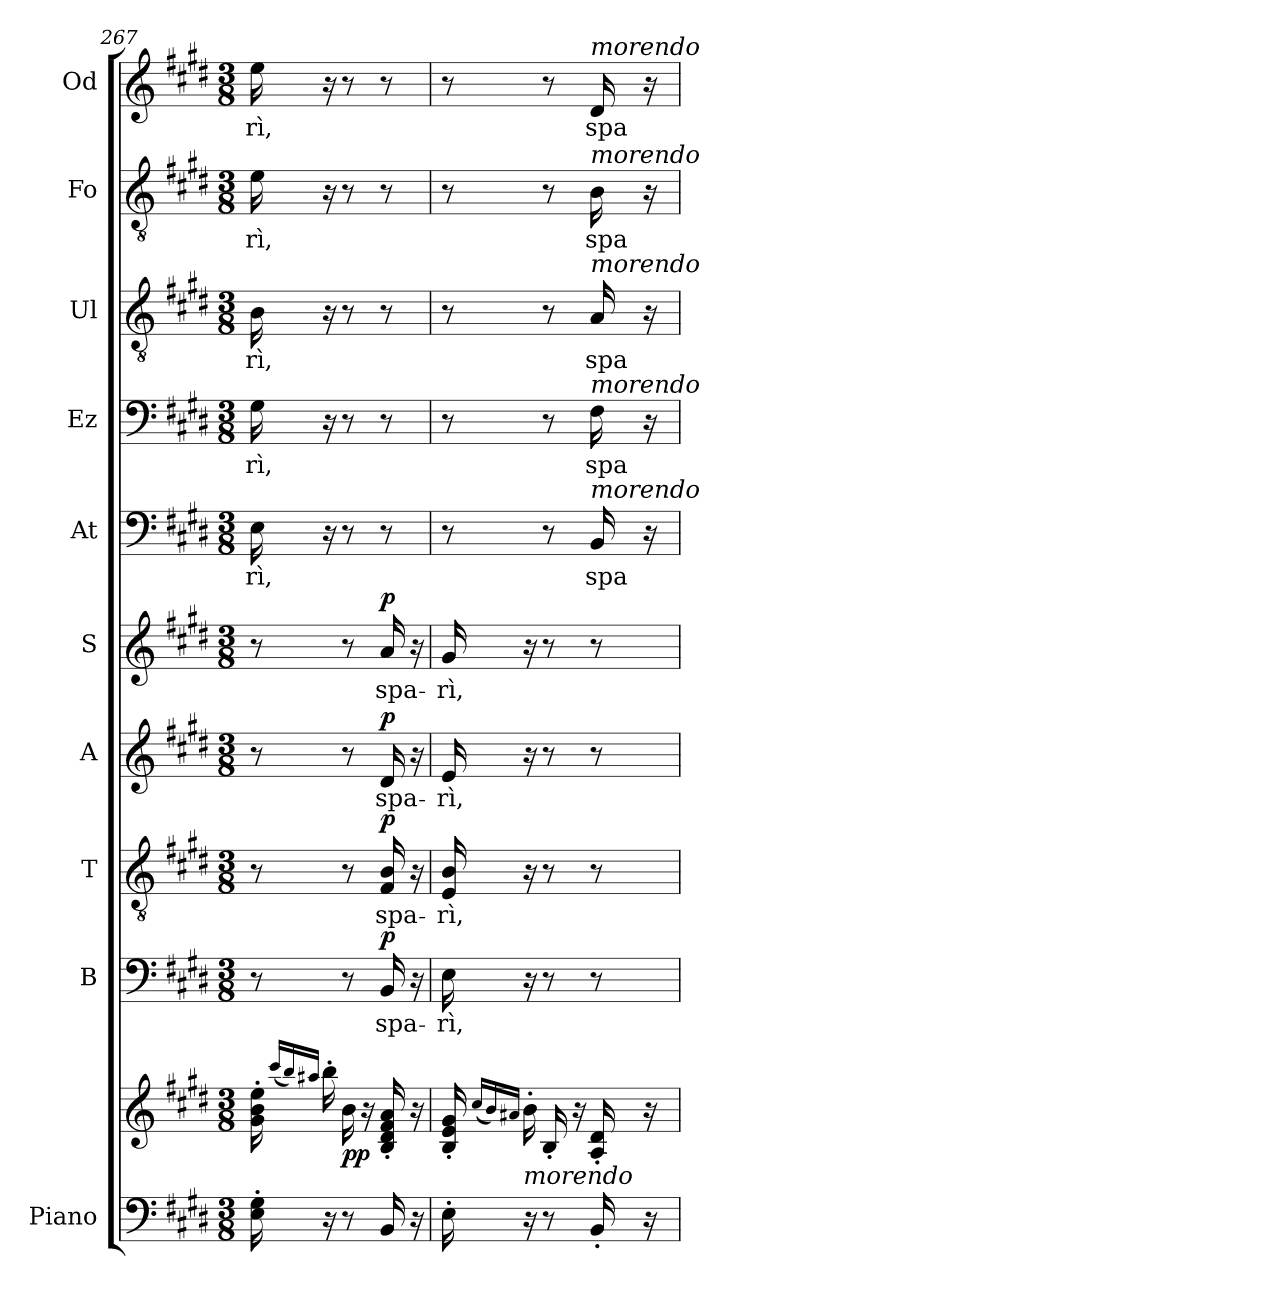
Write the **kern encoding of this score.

**kern	**kern	**dynam	**kern	**text	**dynam	**kern	**text	**dynam	**kern	**text	**dynam	**kern	**text	**dynam	**kern	**text	**kern	**text	**kern	**text	**kern	**text	**kern	**text
*part10	*part10	*part10	*part9	*part9	*part9	*part8	*part8	*part8	*part7	*part7	*part7	*part6	*part6	*part6	*part5	*part5	*part4	*part4	*part3	*part3	*part2	*part2	*part1	*part1
*staff11	*staff10	*staff10/11	*staff9	*staff9	*staff9	*staff8	*staff8	*staff8	*staff7	*staff7	*staff7	*staff6	*staff6	*staff6	*staff5	*staff5	*staff4	*staff4	*staff3	*staff3	*staff2	*staff2	*staff1	*staff1
*I"Piano	*	*	*I"B	*	*	*I"T	*	*	*I"A	*	*	*I"S	*	*	*I"At	*	*I"Ez	*	*I"Ul	*	*I"Fo	*	*I"Od	*
*I'Pno	*	*	*I'B	*	*	*I'T	*	*	*I'A	*	*	*I'S	*	*	*I'At	*	*I'Ez	*	*I'Ul	*	*I'Fo	*	*I'Od	*
!!LO:PB:g=z
*clefF4	*clefG2	*	*clefF4	*	*	*clefGv2	*	*	*clefG2	*	*	*clefG2	*	*	*clefF4	*	*clefF4	*	*clefGv2	*	*clefGv2	*	*clefG2	*
*k[f#c#g#d#]	*k[f#c#g#d#]	*	*k[f#c#g#d#]	*	*	*k[f#c#g#d#]	*	*	*k[f#c#g#d#]	*	*	*k[f#c#g#d#]	*	*	*k[f#c#g#d#]	*	*k[f#c#g#d#]	*	*k[f#c#g#d#]	*	*k[f#c#g#d#]	*	*k[f#c#g#d#]	*
*M3/8	*M3/8	*	*M3/8	*	*	*M3/8	*	*	*M3/8	*	*	*M3/8	*	*	*M3/8	*	*M3/8	*	*M3/8	*	*M3/8	*	*M3/8	*
=267	=267	=267	=267	=267	=267	=267	=267	=267	=267	=267	=267	=267	=267	=267	=267	=267	=267	=267	=267	=267	=267	=267	=267	=267
!	!	!	!	!	!	!	!	!	!	!	!	!	!	!	!	!LO:LY:b	!	!LO:LY:b	!	!LO:LY:b	!	!LO:LY:b	!	!LO:LY:b
16E\' 16G#\'	16g#\' 16b\' 16ee\'	.	8r	.	.	8r	.	.	8r	.	.	8r	.	.	16E\	-rì,	16G#\	-rì,	16B\	-rì,	16e\	-rì,	16ee\	-rì,
.	(<16qccc#/LL	.	.	.	.	.	.	.	.	.	.	.	.	.	.	.	.	.	.	.	.	.	.	.
.	16qbb/)	.	.	.	.	.	.	.	.	.	.	.	.	.	.	.	.	.	.	.	.	.	.	.
.	16qaa#X/JJ	.	.	.	.	.	.	.	.	.	.	.	.	.	.	.	.	.	.	.	.	.	.	.
16r	16bb'\	.	.	.	.	.	.	.	.	.	.	.	.	.	16r	.	16r	.	16r	.	16r	.	16r	.
!	!	!LO:DY:b	!	!	!	!	!	!	!	!	!	!	!	!	!	!	!	!	!	!	!	!	!	!
8r	16b\	pp	8r	.	.	8r	.	.	8r	.	.	8r	.	.	8r	.	8r	.	8r	.	8r	.	8r	.
.	16r	.	.	.	.	.	.	.	.	.	.	.	.	.	.	.	.	.	.	.	.	.	.	.
!	!	!	!	!LO:LY:b	!LO:DY:a	!	!LO:LY:b	!LO:DY:a	!	!LO:LY:b	!LO:DY:a	!	!LO:LY:b	!LO:DY:a	!	!	!	!	!	!	!	!	!	!
16BB/	16B/' 16d#/' 16f#/' 16a/'	.	16BB/	spa-	p	16F#!/ 16B/	spa-	p	16d#/	spa-	p	16a/	spa-	p	8r	.	8r	.	8r	.	8r	.	8r	.
16r	16r	.	16r	.	.	16r	.	.	16r	.	.	16r	.	.	.	.	.	.	.	.	.	.	.	.
=268	=268	=268	=268	=268	=268	=268	=268	=268	=268	=268	=268	=268	=268	=268	=268	=268	=268	=268	=268	=268	=268	=268	=268	=268
!	!	!	!	!LO:LY:b	!	!	!LO:LY:b	!	!	!LO:LY:b	!	!	!LO:LY:b	!	!	!	!	!	!	!	!	!	!	!
16E'\	16B/' 16e/' 16g#/'	.	16E\	-rì,	.	16E!/ 16B/	-rì,	.	16e/	-rì,	.	16g#/	-rì,	.	8r	.	8r	.	8r	.	8r	.	8r	.
.	(<16qcc#/LL	.	.	.	.	.	.	.	.	.	.	.	.	.	.	.	.	.	.	.	.	.	.	.
.	16qb/)	.	.	.	.	.	.	.	.	.	.	.	.	.	.	.	.	.	.	.	.	.	.	.
.	16qa#X/JJ	.	.	.	.	.	.	.	.	.	.	.	.	.	.	.	.	.	.	.	.	.	.	.
!LO:TX:a:i:t=morendo	!	!	!	!	!	!	!	!	!	!	!	!	!	!	!	!	!	!	!	!	!	!	!	!
16r	16b'\	.	16r	.	.	16r	.	.	16r	.	.	16r	.	.	.	.	.	.	.	.	.	.	.	.
8r	16B'/	.	8r	.	.	8r	.	.	8r	.	.	8r	.	.	8r	.	8r	.	8r	.	8r	.	8r	.
.	16r	.	.	.	.	.	.	.	.	.	.	.	.	.	.	.	.	.	.	.	.	.	.	.
!	!	!	!	!	!	!	!	!	!	!	!	!	!	!	!	!	!	!	!	!	!	!	!LO:TX:a:i:t=morendo	!
!	!	!	!	!	!	!	!	!	!	!	!	!	!	!	!	!	!	!	!	!	!LO:TX:a:i:t=morendo	!	!	!
!	!	!	!	!	!	!	!	!	!	!	!	!	!	!	!	!	!	!	!LO:TX:a:i:t=morendo	!	!	!	!	!
!	!	!	!	!	!	!	!	!	!	!	!	!	!	!	!	!	!LO:TX:a:i:t=morendo	!	!	!	!	!	!	!
!	!	!	!	!	!	!	!	!	!	!	!	!	!	!	!LO:TX:a:i:t=morendo	!	!	!	!	!	!	!	!	!
!	!	!	!	!	!	!	!	!	!	!	!	!	!	!	!	!LO:LY:b	!	!LO:LY:b	!	!LO:LY:b	!	!LO:LY:b	!	!LO:LY:b
16BB'/	16A/' 16d#/'	.	8r	.	.	8r	.	.	8r	.	.	8r	.	.	16BB/	spa-	16F#\	spa-	16A/	spa-	16B\	spa-	16d#/	spa-
16r	16r	.	.	.	.	.	.	.	.	.	.	.	.	.	16r	.	16r	.	16r	.	16r	.	16r	.
=	=	=	=	=	=	=	=	=	=	=	=	=	=	=	=	=	=	=	=	=	=	=	=	=
*-	*-	*-	*-	*-	*-	*-	*-	*-	*-	*-	*-	*-	*-	*-	*-	*-	*-	*-	*-	*-	*-	*-	*-	*-
